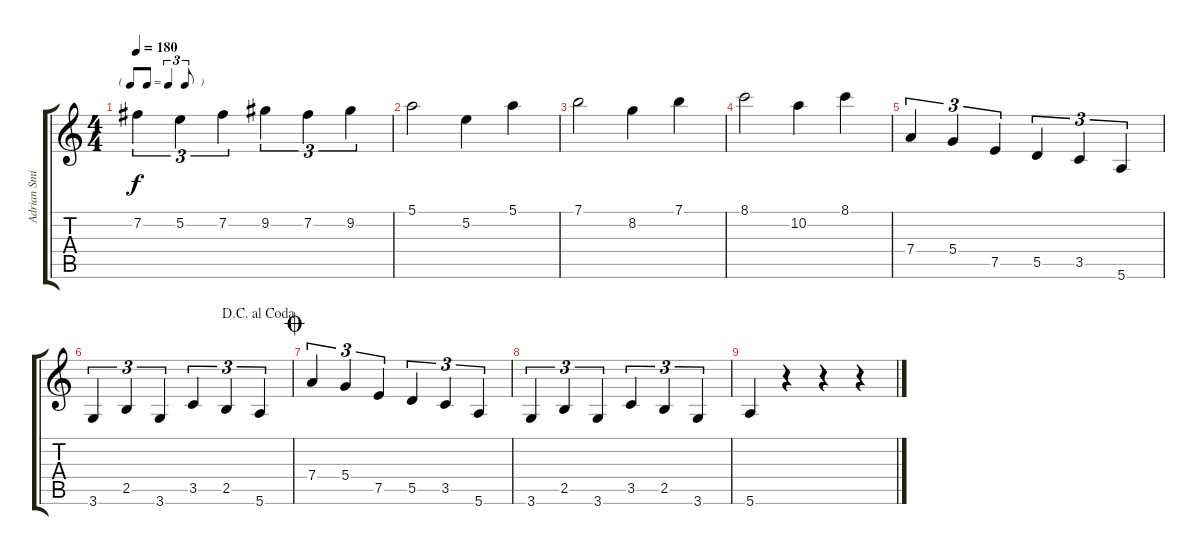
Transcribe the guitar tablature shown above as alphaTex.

\track ("Adrian Smith" "Adrian Smi") {instrument distortionguitar}
\staff {score tabs}
\tuning (E4 B3 G3 D3 A2 E2) {hide}
\ts (4 4)
\tf triplet8th
\tempo 180
\clef g2
\ks c
7.2.4{tu (3 2) dy f} 5.2.4{tu (3 2)} 7.2.4{tu (3 2)} 9.2.4{tu (3 2)} 7.2.4{tu (3 2)} 9.2.4{tu (3 2)} |
5.1.2 5.2.4 5.1.4 |
7.1.2 8.2.4 7.1.4 |
8.1.2 10.2.4 8.1.4 |
7.4.4{tu (3 2)} 5.4.4{tu (3 2)} 7.5.4{tu (3 2)} 5.5.4{tu (3 2)} 3.5.4{tu (3 2)} 5.6.4{tu (3 2)} |
\jump dacapoalcoda
3.6.4{tu (3 2)} 2.5.4{tu (3 2)} 3.6.4{tu (3 2)} 3.5.4{tu (3 2)} 2.5.4{tu (3 2)} 5.6.4{tu (3 2)} |
\jump coda
7.4.4{tu (3 2)} 5.4.4{tu (3 2)} 7.5.4{tu (3 2)} 5.5.4{tu (3 2)} 3.5.4{tu (3 2)} 5.6.4{tu (3 2)} |
3.6.4{tu (3 2)} 2.5.4{tu (3 2)} 3.6.4{tu (3 2)} 3.5.4{tu (3 2)} 2.5.4{tu (3 2)} 3.6.4{tu (3 2)} |
5.6.4 r.4 r.4 r.4
